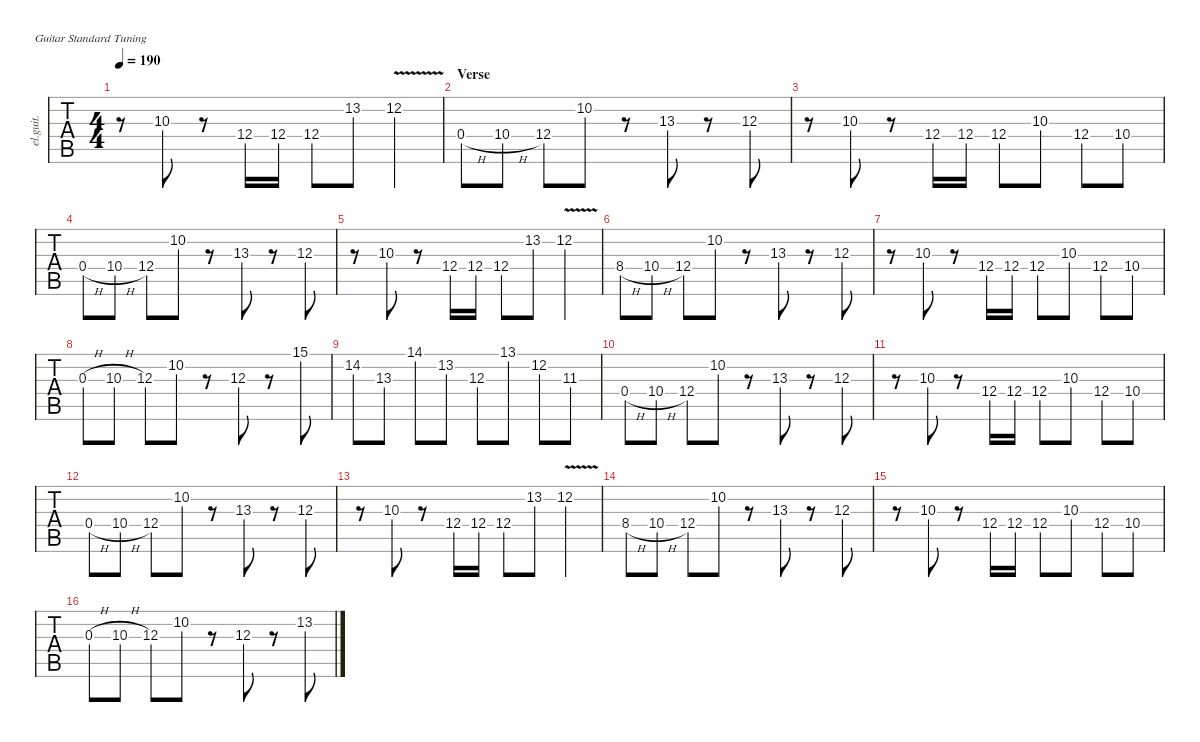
\defaultSystemsLayout 4
\hideDynamics
\bracketExtendMode nobrackets
\track ("後藤ひとり" "el.guit.") {instrument electricguitarclean}
\staff {tabs}
\tuning (E4 B3 G3 D3 A2 E2)
\ts (4 4)
\tempo 190
\clef g2
\ks c
r.8{dy mf beam Down} 10.3.8{beam Down} r.8{beam Down} 12.4.16{beam Down} 12.4.16{beam Down} 12.4.8{beam Down} 13.2.8{beam Down} 12.2{v}.4{beam Down} |
\section ("" "Verse")
0.4{h}.8{beam Up} 10.4{h}.8{beam Up} 12.4.8{beam Down} 10.2.8{beam Down} r.8{beam Down} 13.3{acc #}.8{beam Down} r.8{beam Down} 12.3.8{beam Down} |
r.8{beam Down} 10.3.8{beam Down} r.8{beam Down} 12.4.16{beam Down} 12.4.16{beam Down} 12.4.8{beam Down} 10.3.8{beam Down} 12.4.8{beam Down} 10.4.8{beam Down} |
0.4{h}.8{beam Up} 10.4{h}.8{beam Up} 12.4.8{beam Down} 10.2.8{beam Down} r.8{beam Down} 13.3{acc #}.8{beam Down} r.8{beam Down} 12.3.8{beam Down} |
r.8{beam Down} 10.3.8{beam Down} r.8{beam Down} 12.4.16{beam Down} 12.4.16{beam Down} 12.4.8{beam Down} 13.2.8{beam Down} 12.2{v}.4{beam Down} |
8.4{h acc #}.8{beam Down} 10.4{h}.8{beam Down} 12.4.8{beam Down} 10.2.8{beam Down} r.8{beam Down} 13.3{acc #}.8{beam Down} r.8{beam Down} 12.3.8{beam Down} |
r.8{beam Down} 10.3.8{beam Down} r.8{beam Down} 12.4.16{beam Down} 12.4.16{beam Down} 12.4.8{beam Down} 10.3.8{beam Down} 12.4.8{beam Down} 10.4.8{beam Down} |
0.3{h}.8{beam Down} 10.3{h}.8{beam Down} 12.3.8{beam Down} 10.2.8{beam Down} r.8{beam Down} 12.3.8{beam Down} r.8{beam Down} 15.1.8{beam Down} |
14.2{acc #}.8{beam Down} 13.3{acc #}.8{beam Down} 14.1{acc #}.8{beam Down} 13.2.8{beam Down} 12.3.8{beam Down} 13.1.8{beam Down} 12.2.8{beam Down} 11.3{acc #}.8{beam Down} |
0.4{h}.8{beam Up} 10.4{h}.8{beam Up} 12.4.8{beam Down} 10.2.8{beam Down} r.8{beam Down} 13.3{acc #}.8{beam Down} r.8{beam Down} 12.3.8{beam Down} |
r.8{beam Down} 10.3.8{beam Down} r.8{beam Down} 12.4.16{beam Down} 12.4.16{beam Down} 12.4.8{beam Down} 10.3.8{beam Down} 12.4.8{beam Down} 10.4.8{beam Down} |
0.4{h}.8{beam Up} 10.4{h}.8{beam Up} 12.4.8{beam Down} 10.2.8{beam Down} r.8{beam Down} 13.3{acc #}.8{beam Down} r.8{beam Down} 12.3.8{beam Down} |
r.8{beam Down} 10.3.8{beam Down} r.8{beam Down} 12.4.16{beam Down} 12.4.16{beam Down} 12.4.8{beam Down} 13.2.8{beam Down} 12.2{v}.4{beam Down} |
8.4{h acc #}.8{beam Down} 10.4{h}.8{beam Down} 12.4.8{beam Down} 10.2.8{beam Down} r.8{beam Down} 13.3{acc #}.8{beam Down} r.8{beam Down} 12.3.8{beam Down} |
r.8{beam Down} 10.3.8{beam Down} r.8{beam Down} 12.4.16{beam Down} 12.4.16{beam Down} 12.4.8{beam Down} 10.3.8{beam Down} 12.4.8{beam Down} 10.4.8{beam Down} |
0.3{h}.8{beam Down} 10.3{h}.8{beam Down} 12.3.8{beam Down} 10.2.8{beam Down} r.8{beam Down} 12.3.8{beam Down} r.8{beam Down} 13.2.8{beam Down}
